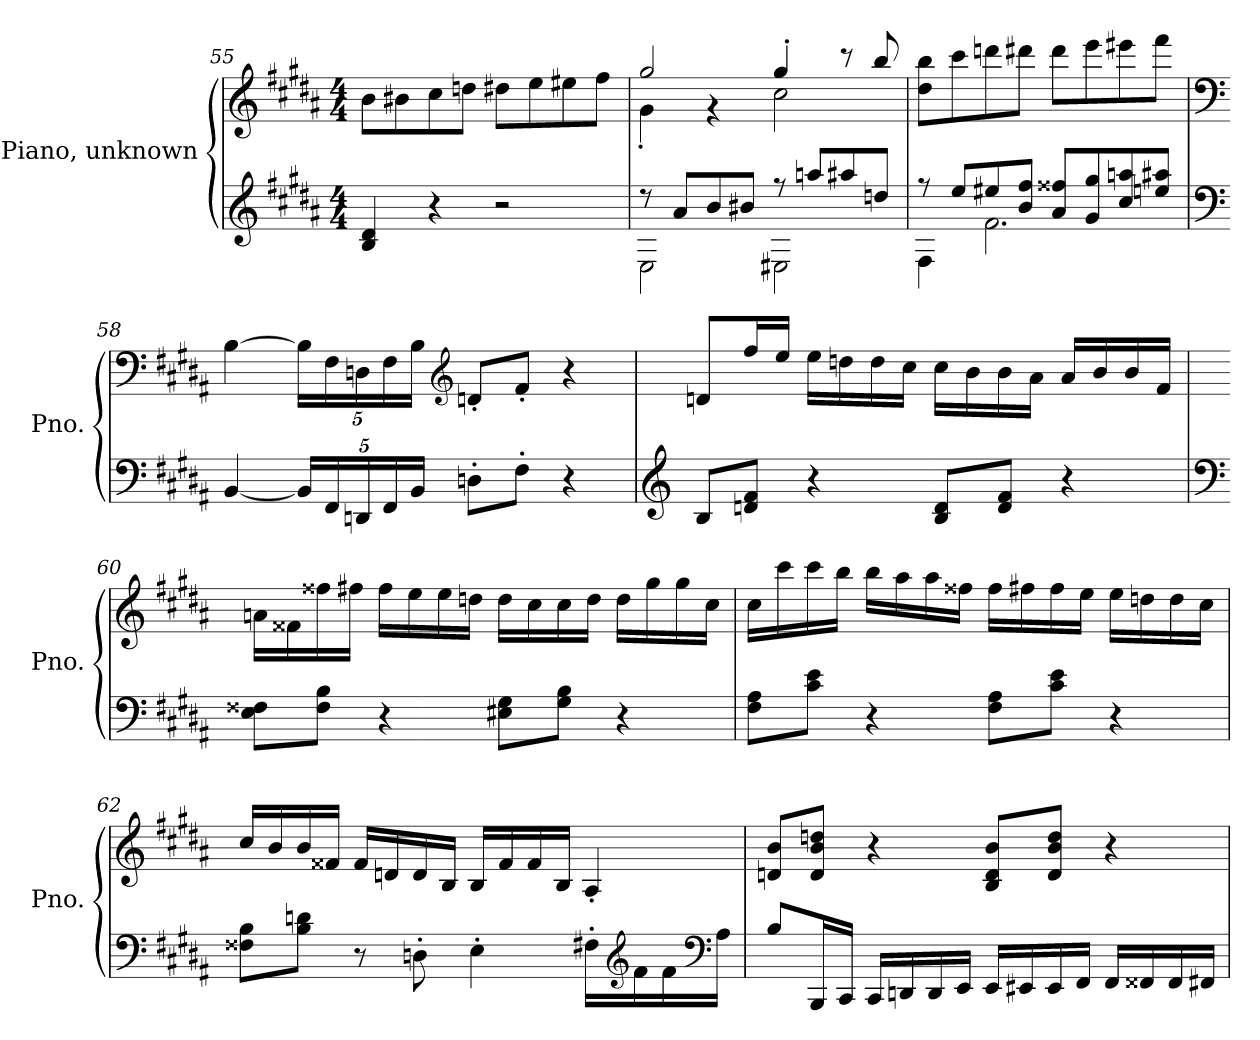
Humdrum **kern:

**kern	**kern
*part1	*part1
*staff2	*staff1
*I"Piano, unknown	*
*I'Pno.	*
!!LO:LB:g=z
*clefG2	*clefG2
*k[f#c#g#d#a#]	*k[f#c#g#d#a#]
*M4/4	*M4/4
=55	=55
4B/ 4d#/	8b\L
.	8b#X\
4r	8cc#\
.	8ddn\J
2r	8dd#X\L
.	8ee\
.	8ee#X\
.	8ff#\J
=56	=56
*^	*^
8r	2E\	2gg#/	4g#'\
8a#/L	.	.	.
8b/	.	.	4r
8b#X/J	.	.	.
8r	2E#X\	4gg#'/	2cc#\
8aan/L	.	.	.
8aa#X/	.	8r	.
8ddn/J	.	8bb/	.
*	*	*v	*v
=57	=57	=57
8r	4F#\	8dd#\ 8bb\L
8ee/L	.	8ccc#\
8ee#X/	2.f#\	8dddn\
8b/ 8ff#/J	.	8ddd#X\J
8a#/ 8ff##X/L	.	8ddd#\L
8g#/ 8gg#/	.	8eee\
8cc#/ 8aan/	.	8eee#X\
8een/ 8aa#X/J	.	8fff#\J
*v	*v	*
!!LO:LB:g=z
=58	=58
*clefF4	*clefF4
[4BB/	[4B\
*Xbrackettup	*Xbrackettup
20BB/LL]	20B\LL]
20FF#/	20F#\
20DDn/	20Dn\
20FF#/	20F#\
20BB/JJ	20B\JJ
*	*clefG2
8Dn'\L	8dn'/L
8F#'\J	8f#'/J
4r	4r
=59	=59
*clefG2	*
8B/L	8dn/L
8dn/ 8f#/J	16ff#/L
.	16ee/JJ
4r	16ee\LL
.	16ddn\
.	16dd\
.	16cc#\JJ
8B/ 8d/L	16cc#\LL
.	16b\
8d/ 8f#/J	16b\
.	16a#\JJ
4r	16a#/LL
.	16b/
.	16b/
.	16f#/JJ
!!LO:PB:g=z
=60	=60
*clefF4	*
8E\ 8F##X\L	16an\LL
.	16f##X\
8F##\ 8B\J	16ff##X\
.	16ff#X\JJ
4r	16ff#\LL
.	16ee\
.	16ee\
.	16ddn\JJ
8E#X\ 8G#\L	16dd\LL
.	16cc#\
8G#\ 8B\J	16cc#\
.	16dd\JJ
4r	16dd\LL
.	16gg#\
.	16gg#\
.	16cc#\JJ
=61	=61
8F#\ 8A#\L	16cc#\LL
.	16ccc#\
8c#\ 8e\J	16ccc#\
.	16bb\JJ
4r	16bb\LL
.	16aa#\
.	16aa#\
.	16ff##X\JJ
8F#\ 8A#\L	16ff##\LL
.	16ff#X\
8c#\ 8e\J	16ff#\
.	16ee\JJ
4r	16ee\LL
.	16ddn\
.	16dd\
.	16cc#\JJ
!!LO:LB:g=z
=62	=62
8F##X\ 8B\L	16cc#/LL
.	16b/
8B\ 8dn\J	16b/
.	16f##X/JJ
8r	16f##/LL
.	16dn/
8Dn'\	16d/
.	16B/JJ
4E'\	16B/LL
.	16f##/
.	16f##/
.	16B/JJ
16F#X'\LL	4A#'/
*clefG2	*
16f#\	.
16f#\	.
*clefF4	*
16A#\JJ	.
=63	=63
8B/L	8dn/ 8b/L
16BBB/L	8d/ 8b/ 8ddn/J
16CC#/JJ	.
16CC#/LL	4r
16DDn/	.
16DD/	.
16EE/JJ	.
16EE/LL	8B/ 8d/ 8b/L
16EE#X/	.
16EE#/	8d/ 8b/ 8dd/J
16FF#/JJ	.
16FF#/LL	4r
16FF##X/	.
16FF##/	.
16FF#X/JJ	.
=	=
*-	*-
